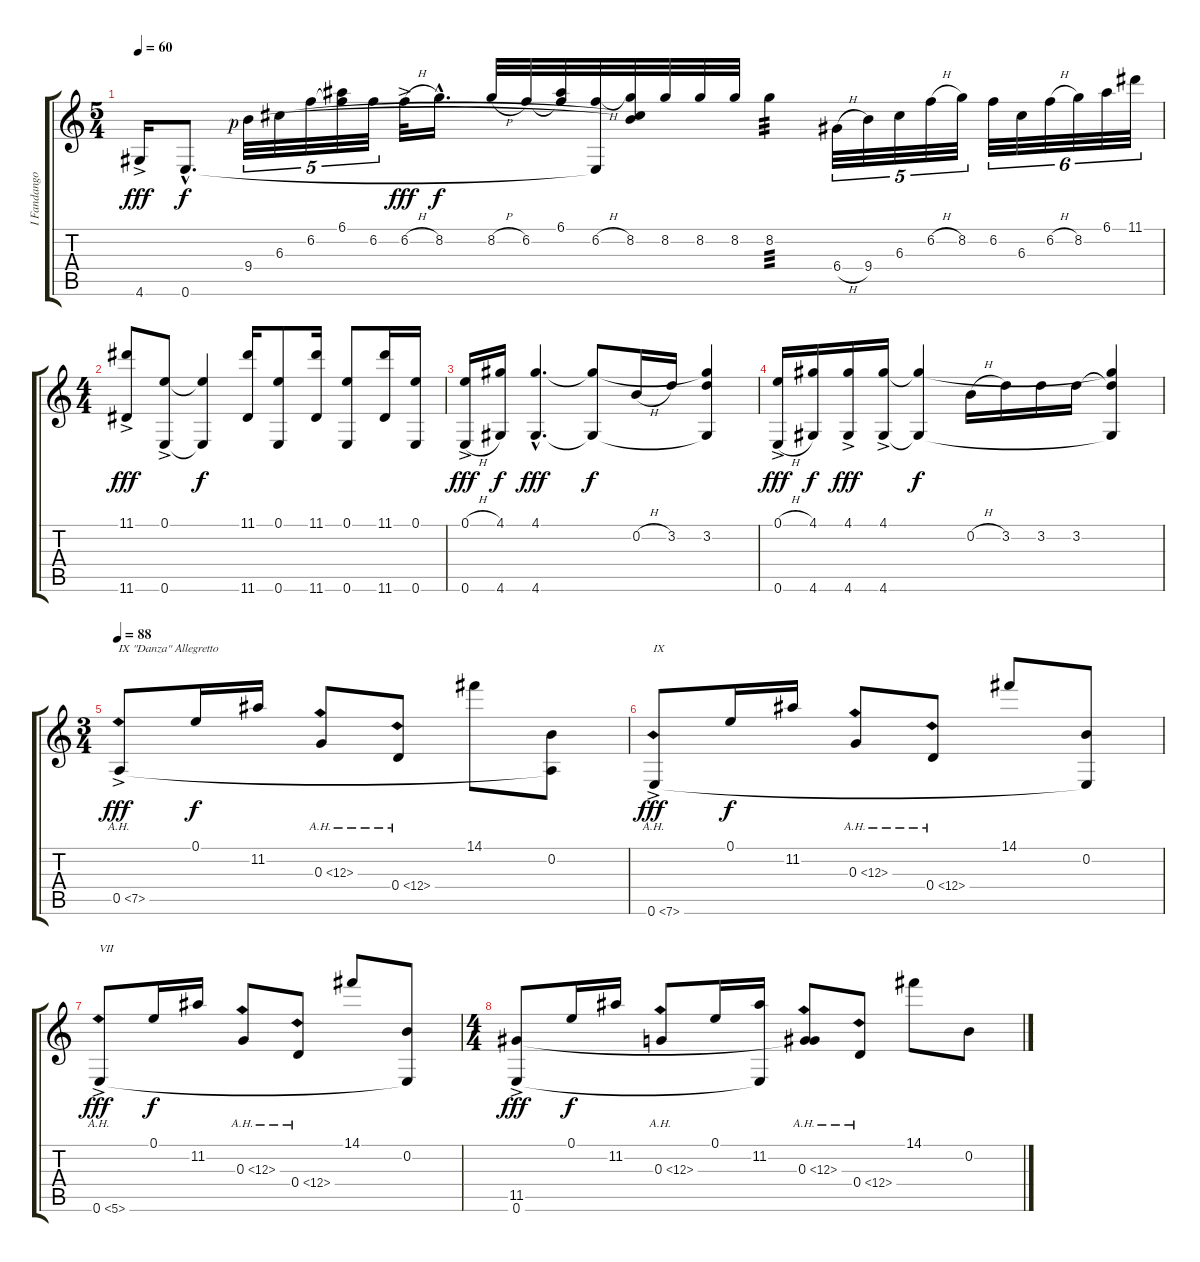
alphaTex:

\track ("I Fandangos Y Boleros" "I Fandango") {instrument acousticguitarnylon}
\staff {score tabs}
\tuning (E4 B3 G3 D3 A2 E2) {hide}
\ts (5 4)
\tempo 60
\clef g2
\ks c
4.6{ac}.16{dy fff} 0.6{hac}.8{d dy f} 9.4{rf 1}.32{tu (5 4)} 6.3.32{tu (5 4)} 6.2.32{tu (5 4)} (6.1 6.2{t}).32{tu (5 4)} 6.2.32{tu (5 4)} 6.2{h ac}.32{dy fff} 8.2{hac}.16{d dy f} 8.2{h}.32 6.2.32 (6.1 6.2{t}).32 (6.2{h} 0.6{t}).32 (8.2 6.3{t} 9.4{t}).32 8.2.32 8.2.32 8.2.32 8.2.4{tp 3} 6.4{h}.32{tu (5 4)} 9.4.32{tu (5 4)} 6.3.32{tu (5 4)} 6.2{h}.32{tu (5 4)} 8.2.32{tu (5 4)} 6.2.32{tu (6 4)} 6.3.32{tu (6 4)} 6.2{h}.32{tu (6 4)} 8.2.32{tu (6 4)} 6.1.32{tu (6 4)} 11.1.32{tu (6 4)} |
\ts (4 4)
(11.1{ac} 11.6).8{dy fff} (0.1{ac} 0.6).8 (0.1{t} 0.6{t}).4{dy f} (11.1 11.6).16 (0.1 0.6).8 (11.1 11.6).16 (0.1 0.6).8 (11.1 11.6).16 (0.1 0.6).16 |
(0.1{h ac} 0.6{h}).16{dy fff} (4.1 4.6).16{dy f} (4.1{hac} 4.6{hac}).4{d dy fff} (4.1{t} 4.6{t}).8{dy f} 0.2{h}.16 3.2.16 (4.1{t} 3.2 4.6{t}).4 |
(0.1{h ac} 0.6{h}).16{dy fff} (4.1 4.6).16{dy f} (4.1{ac} 4.6).16{dy fff} (4.1{ac} 4.6).16 (4.1{t} 4.6{t}).4{dy f} 0.2{h}.16 3.2.16 3.2.16 3.2.16 (4.1{t} 3.2{t} 4.6{t}).4 |
\ts (3 4)
\tempo 88
0.5{ah 7 ac}.8{txt "IX \"Danza\" Allegretto" dy fff} 0.1.16{dy f} 11.2.16 0.3{ah 12}.8 0.4{ah 12}.8 14.1.8 (0.2 0.5{t}).8 |
0.6{ah 7 ac}.8{txt "IX" dy fff} 0.1.16{dy f} 11.2.16 0.3{ah 12}.8 0.4{ah 12}.8 14.1.8 (0.2 0.6{t}).8 |
0.6{ah 5 ac}.8{txt "VII" dy fff} 0.1.16{dy f} 11.2.16 0.3{ah 12}.8 0.4{ah 12}.8 14.1.8 (0.2 0.6{t}).8 |
\ts (4 4)
(11.5{ac} 0.6).8{dy fff} 0.1.16{dy f} 11.2.16 0.3{ah 12}.8 0.1.16 (11.2 0.6{t}).16 (0.3{ah 12} 11.5{t}).8 0.4{ah 12}.8 14.1.8 0.2.8
